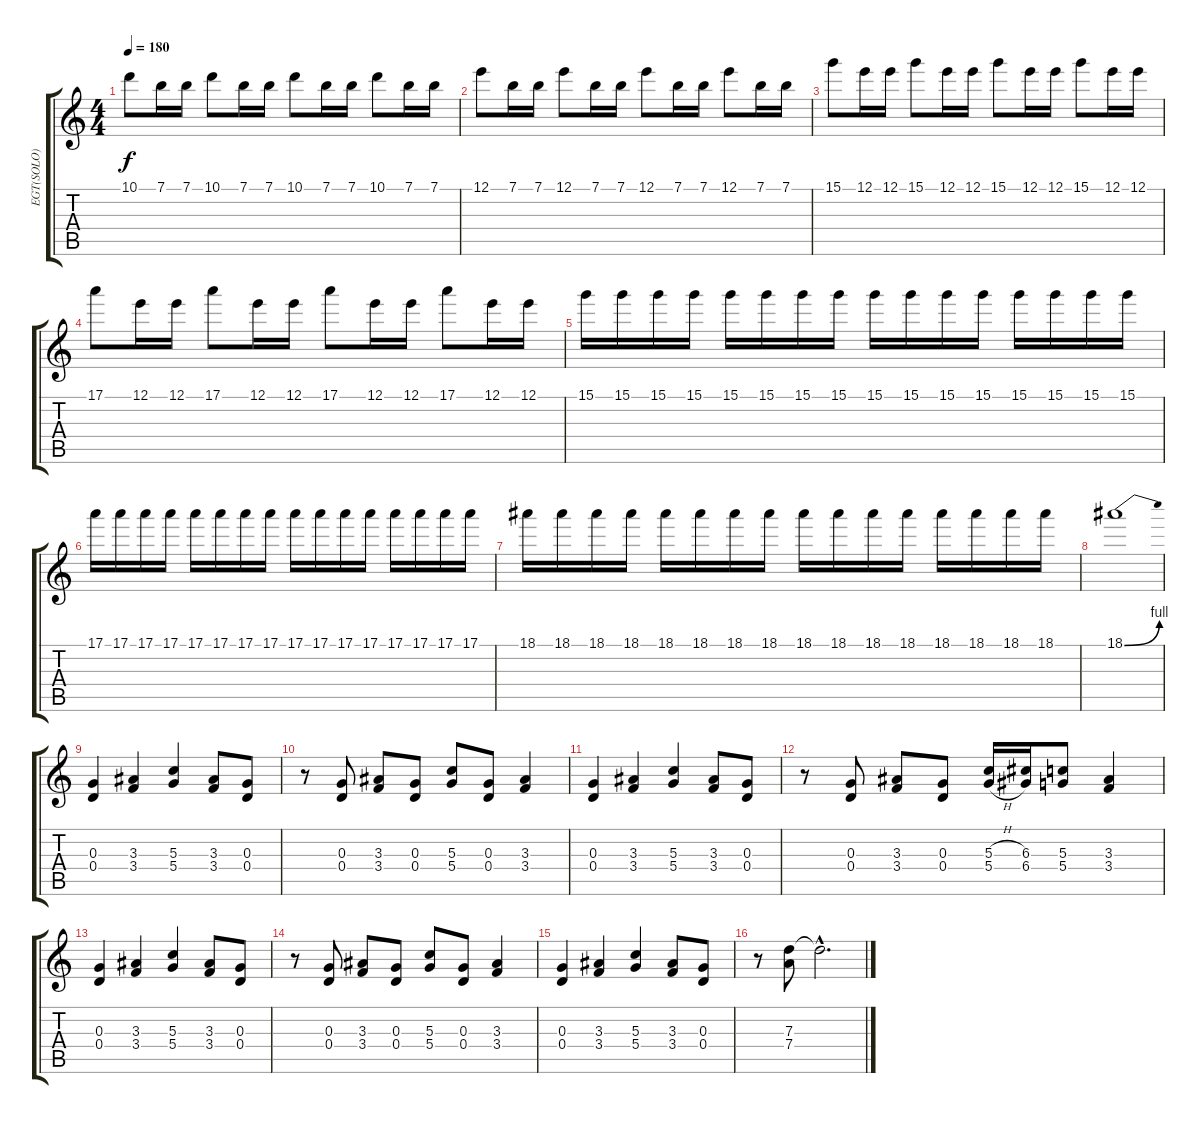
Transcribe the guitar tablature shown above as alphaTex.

\track ("EGT(SOLO)" "EGT(SOLO)") {instrument distortionguitar}
\staff {score tabs}
\tuning (E4 B3 G3 D3 A2 E2) {hide}
\ts (4 4)
\tempo 180
\clef g2
\ks c
10.1.8{dy f} 7.1.16 7.1.16 10.1.8 7.1.16 7.1.16 10.1.8 7.1.16 7.1.16 10.1.8 7.1.16 7.1.16 |
12.1.8 7.1.16 7.1.16 12.1.8 7.1.16 7.1.16 12.1.8 7.1.16 7.1.16 12.1.8 7.1.16 7.1.16 |
15.1.8 12.1.16 12.1.16 15.1.8 12.1.16 12.1.16 15.1.8 12.1.16 12.1.16 15.1.8 12.1.16 12.1.16 |
17.1.8 12.1.16 12.1.16 17.1.8 12.1.16 12.1.16 17.1.8 12.1.16 12.1.16 17.1.8 12.1.16 12.1.16 |
15.1.16 15.1.16 15.1.16 15.1.16 15.1.16 15.1.16 15.1.16 15.1.16 15.1.16 15.1.16 15.1.16 15.1.16 15.1.16 15.1.16 15.1.16 15.1.16 |
17.1.16 17.1.16 17.1.16 17.1.16 17.1.16 17.1.16 17.1.16 17.1.16 17.1.16 17.1.16 17.1.16 17.1.16 17.1.16 17.1.16 17.1.16 17.1.16 |
18.1.16 18.1.16 18.1.16 18.1.16 18.1.16 18.1.16 18.1.16 18.1.16 18.1.16 18.1.16 18.1.16 18.1.16 18.1.16 18.1.16 18.1.16 18.1.16 |
18.1{be (bend 0 0 60 4)}.1 |
(0.3 0.4).4 (3.3 3.4).4 (5.3 5.4).4 (3.3 3.4).8 (0.3 0.4).8 |
r.8 (0.3 0.4).8 (3.3 3.4).8 (0.3 0.4).8 (5.3 5.4).8 (0.3 0.4).8 (3.3 3.4).4 |
(0.3 0.4).4 (3.3 3.4).4 (5.3 5.4).4 (3.3 3.4).8 (0.3 0.4).8 |
r.8 (0.3 0.4).8 (3.3 3.4).8 (0.3 0.4).8 (5.3{h} 5.4{h}).16 (6.3 6.4).16 (5.3 5.4).8 (3.3 3.4).4 |
(0.3 0.4).4 (3.3 3.4).4 (5.3 5.4).4 (3.3 3.4).8 (0.3 0.4).8 |
r.8 (0.3 0.4).8 (3.3 3.4).8 (0.3 0.4).8 (5.3 5.4).8 (0.3 0.4).8 (3.3 3.4).4 |
(0.3 0.4).4 (3.3 3.4).4 (5.3 5.4).4 (3.3 3.4).8 (0.3 0.4).8 |
r.8 (7.3 7.4).8 7.3{hac t}.2{d}
